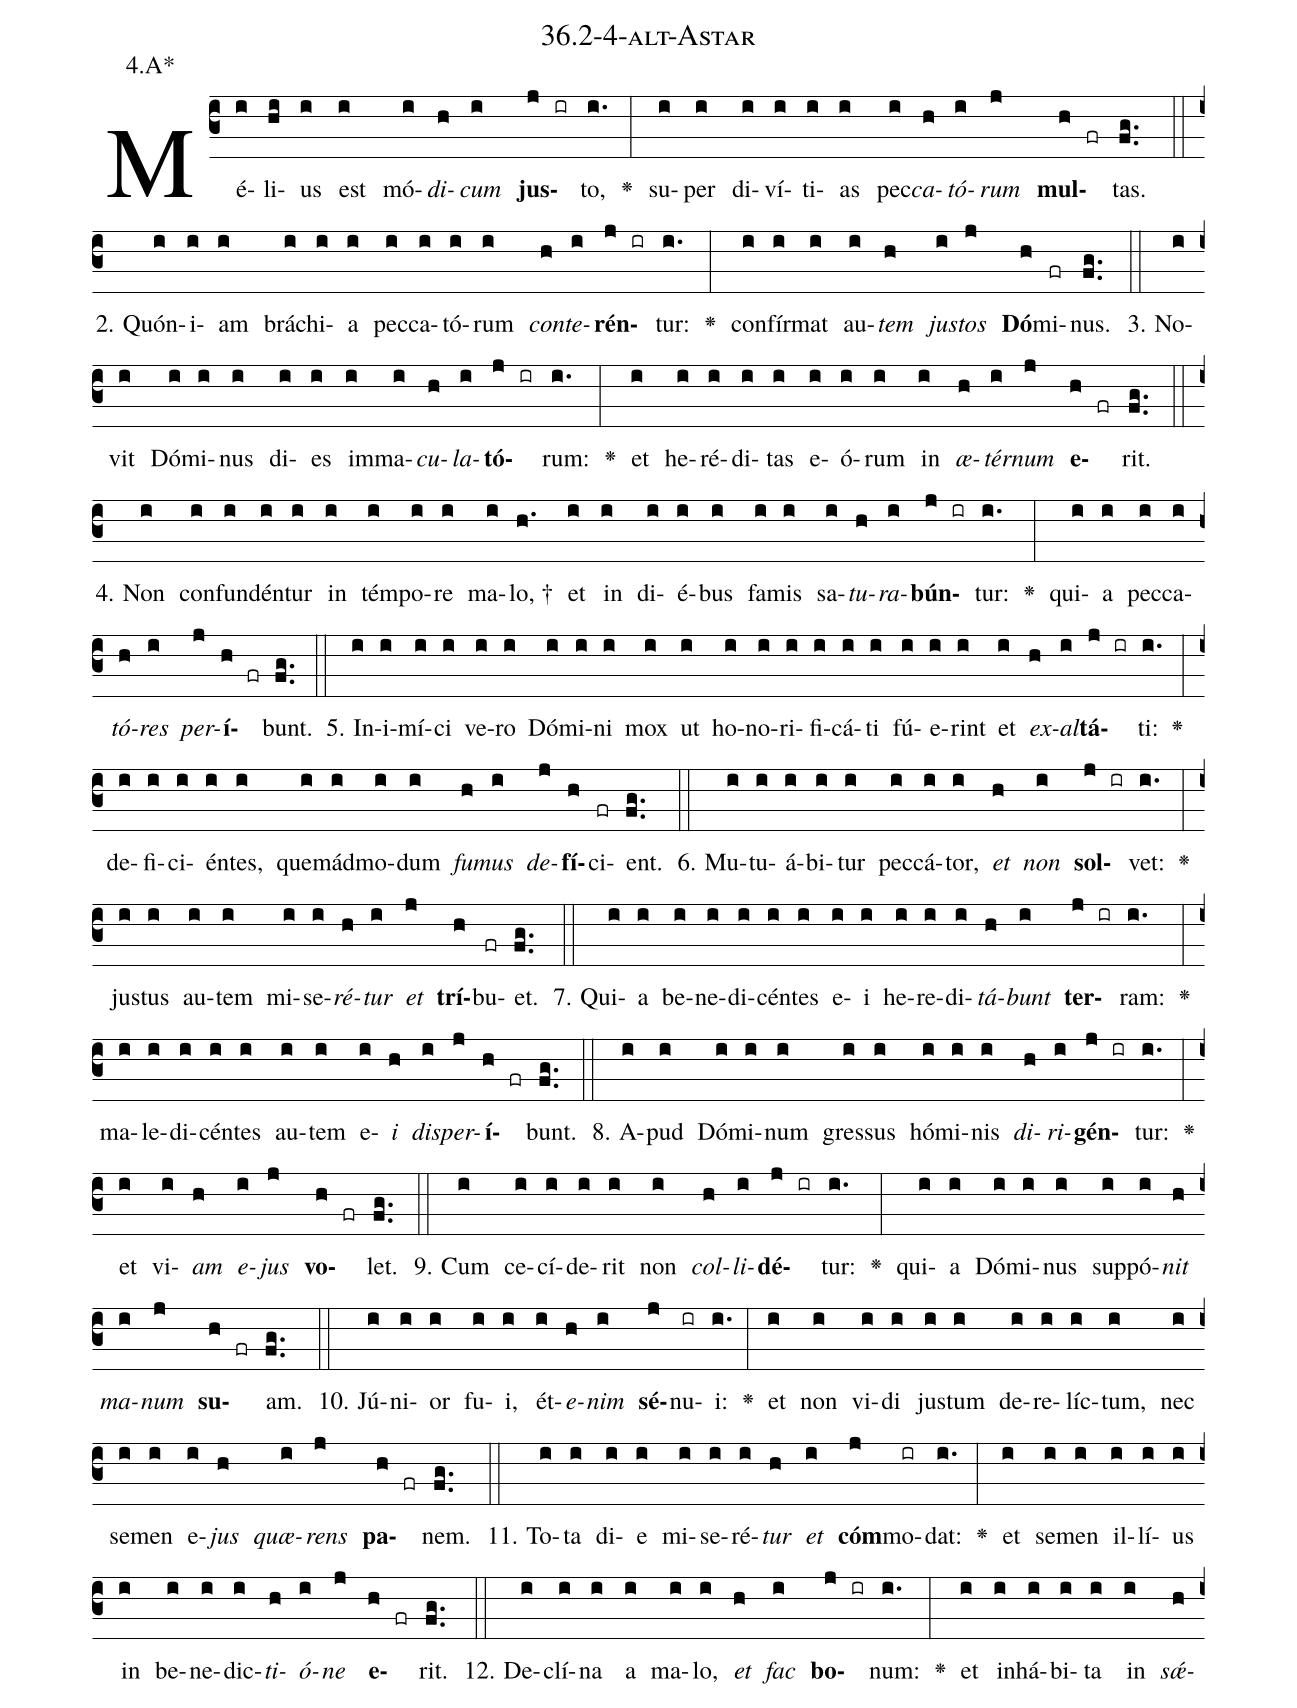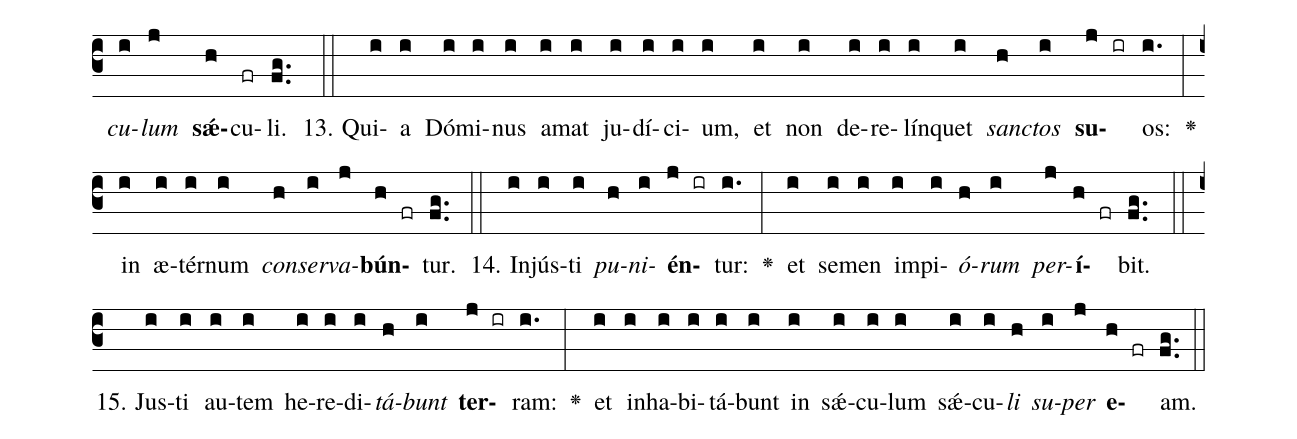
name: 36.2-4-alt-Astar;
annotation: 4.A*;
%%
(c3)Mé(i)li(hi)us(i) est(i) mó(i)<i>di</i>(h)<i>cum</i>(i) <b>jus</b>(j ir)to,(i.) <v>\greheightstar</v>(:) su(i)per(i) di(i)ví(i)ti(i)as(i) pec(i)<i>ca</i>(h)<i>tó</i>(i)<i>rum</i>(j) <b>mul</b>(h fr)tas.(fg..) (::)
2. Quón(i)i(i)am(i) brá(i)chi(i)a(i) pec(i)ca(i)tó(i)rum(i) <i>con</i>(h)<i>te</i>(i)<b>rén</b>(j ir)tur:(i.) <v>\greheightstar</v>(:) con(i)fír(i)mat(i) au(i)<i>tem</i>(h) <i>jus</i>(i)<i>tos</i>(j) <b>Dó</b>(h)mi(fr)nus.(fg..) (::)
3. No(i)vit(i) Dó(i)mi(i)nus(i) di(i)es(i) im(i)ma(i)<i>cu</i>(h)<i>la</i>(i)<b>tó</b>(j ir)rum:(i.) <v>\greheightstar</v>(:) et(i) he(i)ré(i)di(i)tas(i) e(i)ó(i)rum(i) in(i) <i>æ</i>(h)<i>tér</i>(i)<i>num</i>(j) <b>e</b>(h fr)rit.(fg..) (::)
4. Non(i) con(i)fun(i)dén(i)tur(i) in(i) tém(i)po(i)re(i) ma(i)lo, †(h.) et(i) in(i) di(i)é(i)bus(i) fa(i)mis(i) sa(i)<i>tu</i>(h)<i>ra</i>(i)<b>bún</b>(j ir)tur:(i.) <v>\greheightstar</v>(:) qui(i)a(i) pec(i)ca(i)<i>tó</i>(h)<i>res</i>(i) <i>per</i>(j)<b>í</b>(h fr)bunt.(fg..) (::)
5. In(i)i(i)mí(i)ci(i) ve(i)ro(i) Dó(i)mi(i)ni(i) mox(i) ut(i) ho(i)no(i)ri(i)fi(i)cá(i)ti(i) fú(i)e(i)rint(i) et(i) <i>ex</i>(h)<i>al</i>(i)<b>tá</b>(j ir)ti:(i.) <v>\greheightstar</v>(:) de(i)fi(i)ci(i)én(i)tes,(i) quem(i)ád(i)mo(i)dum(i) <i>fu</i>(h)<i>mus</i>(i) <i>de</i>(j)<b>fí</b>(h)ci(fr)ent.(fg..) (::)
6. Mu(i)tu(i)á(i)bi(i)tur(i) pec(i)cá(i)tor,(i) <i>et</i>(h) <i>non</i>(i) <b>sol</b>(j ir)vet:(i.) <v>\greheightstar</v>(:) jus(i)tus(i) au(i)tem(i) mi(i)se(i)<i>ré</i>(h)<i>tur</i>(i) <i>et</i>(j) <b>trí</b>(h)bu(fr)et.(fg..) (::)
7. Qui(i)a(i) be(i)ne(i)di(i)cén(i)tes(i) e(i)i(i) he(i)re(i)di(i)<i>tá</i>(h)<i>bunt</i>(i) <b>ter</b>(j ir)ram:(i.) <v>\greheightstar</v>(:) ma(i)le(i)di(i)cén(i)tes(i) au(i)tem(i) e(i)<i>i</i>(h) <i>dis</i>(i)<i>per</i>(j)<b>í</b>(h fr)bunt.(fg..) (::)
8. A(i)pud(i) Dó(i)mi(i)num(i) gres(i)sus(i) hó(i)mi(i)nis(i) <i>di</i>(h)<i>ri</i>(i)<b>gén</b>(j ir)tur:(i.) <v>\greheightstar</v>(:) et(i) vi(i)<i>am</i>(h) <i>e</i>(i)<i>jus</i>(j) <b>vo</b>(h fr)let.(fg..) (::)
9. Cum(i) ce(i)cí(i)de(i)rit(i) non(i) <i>col</i>(h)<i>li</i>(i)<b>dé</b>(j ir)tur:(i.) <v>\greheightstar</v>(:) qui(i)a(i) Dó(i)mi(i)nus(i) sup(i)pó(i)<i>nit</i>(h) <i>ma</i>(i)<i>num</i>(j) <b>su</b>(h fr)am.(fg..) (::)
10. Jú(i)ni(i)or(i) fu(i)i,(i) ét(i)<i>e</i>(h)<i>nim</i>(i) <b>sé</b>(j)nu(ir)i:(i.) <v>\greheightstar</v>(:) et(i) non(i) vi(i)di(i) jus(i)tum(i) de(i)re(i)líc(i)tum,(i) nec(i) se(i)men(i) e(i)<i>jus</i>(h) <i>quæ</i>(i)<i>rens</i>(j) <b>pa</b>(h fr)nem.(fg..) (::)
11. To(i)ta(i) di(i)e(i) mi(i)se(i)ré(i)<i>tur</i>(h) <i>et</i>(i) <b>cóm</b>(j)mo(ir)dat:(i.) <v>\greheightstar</v>(:) et(i) se(i)men(i) il(i)lí(i)us(i) in(i) be(i)ne(i)dic(i)<i>ti</i>(h)<i>ó</i>(i)<i>ne</i>(j) <b>e</b>(h fr)rit.(fg..) (::)
12. De(i)clí(i)na(i) a(i) ma(i)lo,(i) <i>et</i>(h) <i>fac</i>(i) <b>bo</b>(j ir)num:(i.) <v>\greheightstar</v>(:) et(i) in(i)há(i)bi(i)ta(i) in(i) <i>sǽ</i>(h)<i>cu</i>(i)<i>lum</i>(j) <b>sǽ</b>(h)cu(fr)li.(fg..) (::)
13. Qui(i)a(i) Dó(i)mi(i)nus(i) a(i)mat(i) ju(i)dí(i)ci(i)um,(i) et(i) non(i) de(i)re(i)lín(i)quet(i) <i>sanc</i>(h)<i>tos</i>(i) <b>su</b>(j ir)os:(i.) <v>\greheightstar</v>(:) in(i) æ(i)tér(i)num(i) <i>con</i>(h)<i>ser</i>(i)<i>va</i>(j)<b>bún</b>(h fr)tur.(fg..) (::)
14. In(i)jús(i)ti(i) <i>pu</i>(h)<i>ni</i>(i)<b>én</b>(j ir)tur:(i.) <v>\greheightstar</v>(:) et(i) se(i)men(i) im(i)pi(i)<i>ó</i>(h)<i>rum</i>(i) <i>per</i>(j)<b>í</b>(h fr)bit.(fg..) (::)
15. Jus(i)ti(i) au(i)tem(i) he(i)re(i)di(i)<i>tá</i>(h)<i>bunt</i>(i) <b>ter</b>(j ir)ram:(i.) <v>\greheightstar</v>(:) et(i) in(i)ha(i)bi(i)tá(i)bunt(i) in(i) sǽ(i)cu(i)lum(i) sǽ(i)cu(i)<i>li</i>(h) <i>su</i>(i)<i>per</i>(j) <b>e</b>(h fr)am.(fg..) (::)
